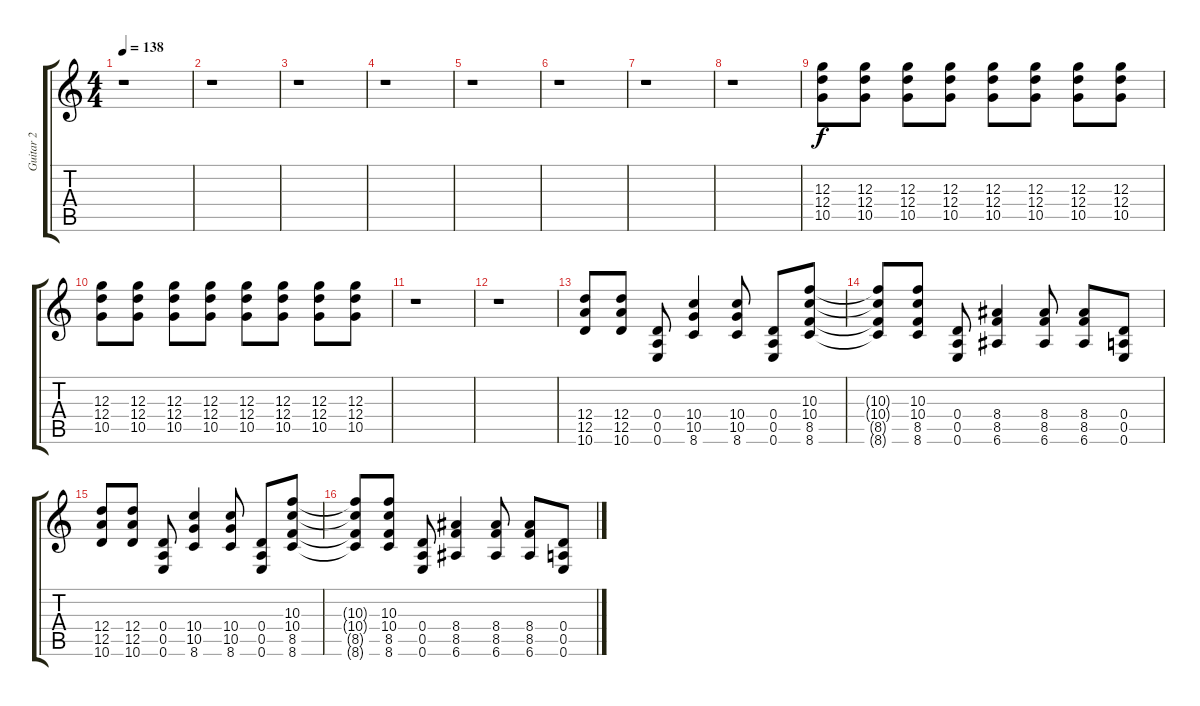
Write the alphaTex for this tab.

\track ("Guitar 2" "Guitar 2") {instrument overdrivenguitar}
\staff {score tabs}
\tuning (E4 B3 G3 D3 A2 E2) {hide}
\ts (4 4)
\tempo 138
\clef g2
\ks c
r.1{dy f} |
r.1 |
r.1 |
r.1 |
r.1 |
r.1 |
r.1 |
r.1 |
(12.3 12.4 10.5).8 (12.3 12.4 10.5).8 (12.3 12.4 10.5).8 (12.3 12.4 10.5).8 (12.3 12.4 10.5).8 (12.3 12.4 10.5).8 (12.3 12.4 10.5).8 (12.3 12.4 10.5).8 |
(12.3 12.4 10.5).8 (12.3 12.4 10.5).8 (12.3 12.4 10.5).8 (12.3 12.4 10.5).8 (12.3 12.4 10.5).8 (12.3 12.4 10.5).8 (12.3 12.4 10.5).8 (12.3 12.4 10.5).8 |
r.1 |
r.1 |
(12.4 12.5 10.6).8 (12.4 12.5 10.6).8 (0.4 0.5 0.6).8 (10.4 10.5 8.6).4 (10.4 10.5 8.6).8 (0.4 0.5 0.6).8 (10.3 10.4 8.5 8.6).8 |
(10.3{t} 10.4{t} 8.5{t} 8.6{t}).8 (10.3 10.4 8.5 8.6).8 (0.4 0.5 0.6).8 (8.4 8.5 6.6).4 (8.4 8.5 6.6).8 (8.4 8.5 6.6).8 (0.4 0.5 0.6).8 |
(12.4 12.5 10.6).8 (12.4 12.5 10.6).8 (0.4 0.5 0.6).8 (10.4 10.5 8.6).4 (10.4 10.5 8.6).8 (0.4 0.5 0.6).8 (10.3 10.4 8.5 8.6).8 |
(10.3{t} 10.4{t} 8.5{t} 8.6{t}).8 (10.3 10.4 8.5 8.6).8 (0.4 0.5 0.6).8 (8.4 8.5 6.6).4 (8.4 8.5 6.6).8 (8.4 8.5 6.6).8 (0.4 0.5 0.6).8
